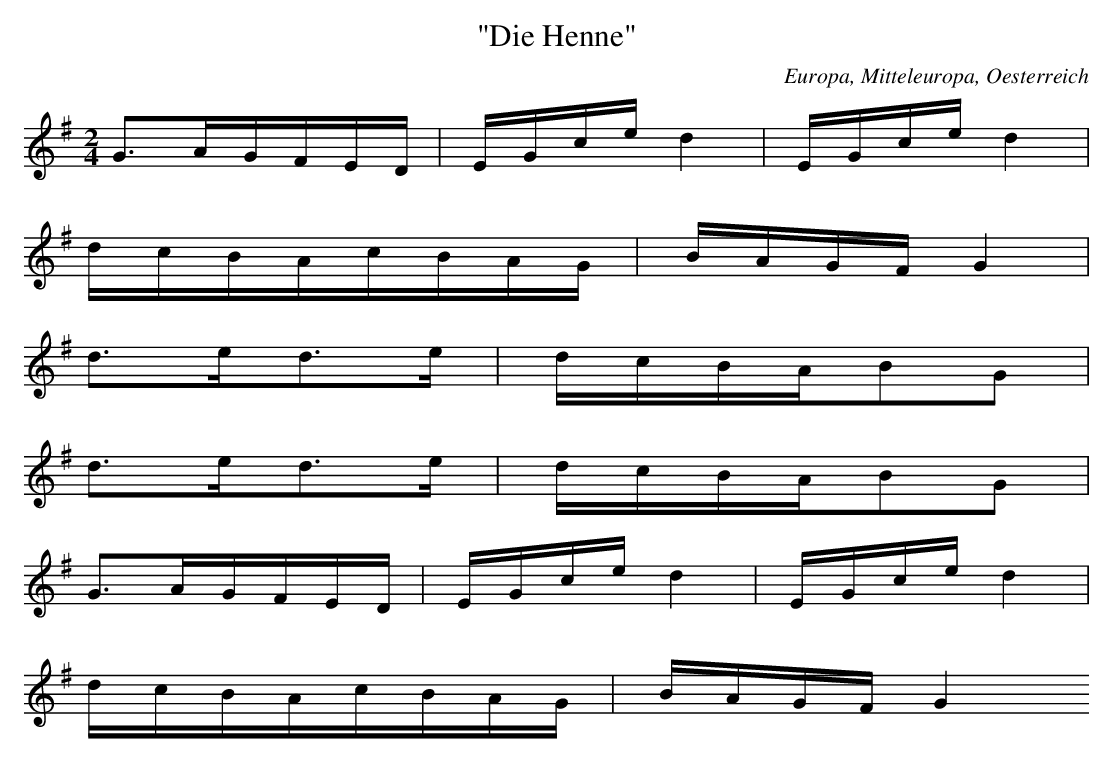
X:1
T: "Die Henne"
O: Europa, Mitteleuropa, Oesterreich
M: 2/4
L: 1/16
K: G
G3AGFED | EGced4 | EGced4 |
dcBAcBAG | BAGFG4 |
d3ed3e | dcBAB2G2 |
d3ed3e | dcBAB2G2 |
G3AGFED | EGced4 | EGced4 |
dcBAcBAG | BAGFG4
